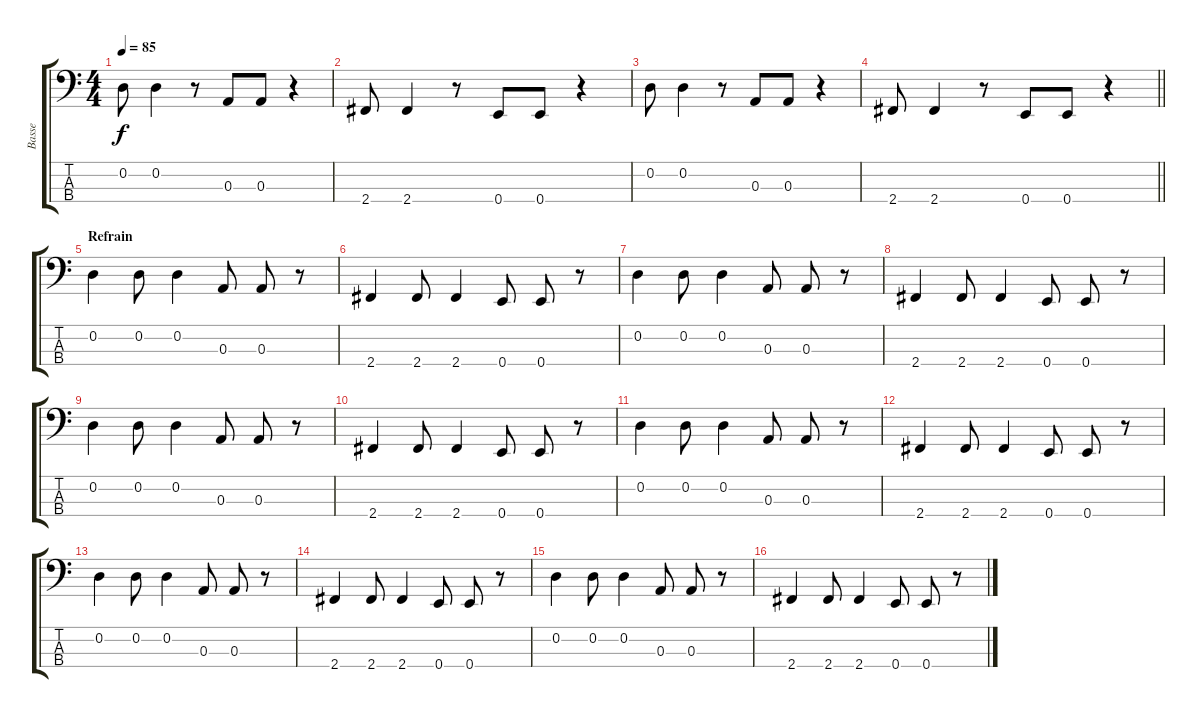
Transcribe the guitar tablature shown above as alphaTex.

\track ("Basse" "Basse") {instrument electricbassfinger}
\staff {score tabs}
\tuning (G2 D2 A1 E1) {hide}
\ts (4 4)
\tempo 85
\clef f4
\ks c
0.2.8{dy f} 0.2.4 r.8 0.3.8 0.3.8 r.4 |
2.4.8 2.4.4 r.8 0.4.8 0.4.8 r.4 |
0.2.8 0.2.4 r.8 0.3.8 0.3.8 r.4 |
\barLineRight lightlight
2.4.8 2.4.4 r.8 0.4.8 0.4.8 r.4 |
\section ("" "Refrain")
0.2.4 0.2.8 0.2.4 0.3.8 0.3.8 r.8 |
2.4.4 2.4.8 2.4.4 0.4.8 0.4.8 r.8 |
0.2.4 0.2.8 0.2.4 0.3.8 0.3.8 r.8 |
2.4.4 2.4.8 2.4.4 0.4.8 0.4.8 r.8 |
0.2.4 0.2.8 0.2.4 0.3.8 0.3.8 r.8 |
2.4.4 2.4.8 2.4.4 0.4.8 0.4.8 r.8 |
0.2.4 0.2.8 0.2.4 0.3.8 0.3.8 r.8 |
2.4.4 2.4.8 2.4.4 0.4.8 0.4.8 r.8 |
0.2.4 0.2.8 0.2.4 0.3.8 0.3.8 r.8 |
2.4.4 2.4.8 2.4.4 0.4.8 0.4.8 r.8 |
0.2.4 0.2.8 0.2.4 0.3.8 0.3.8 r.8 |
2.4.4 2.4.8 2.4.4 0.4.8 0.4.8 r.8
